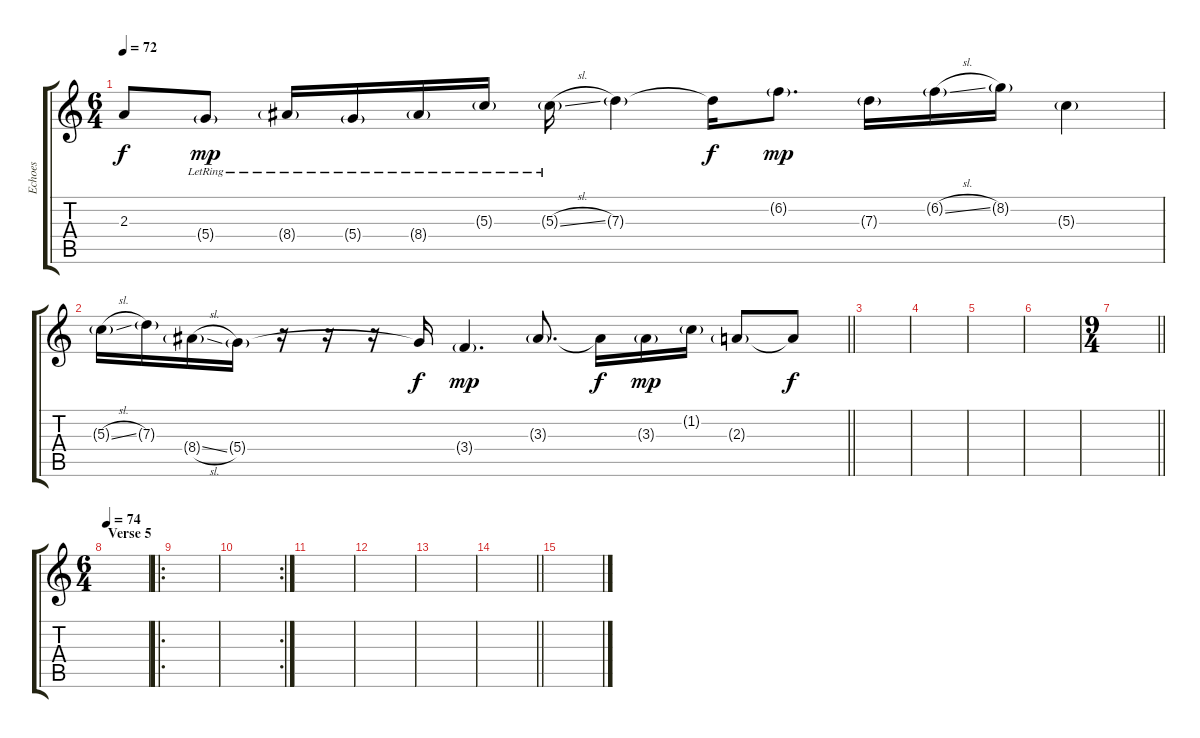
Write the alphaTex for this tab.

\track ("Echoes" "Echoes") {instrument electricguitarjazz}
\staff {score tabs}
\tuning (E4 B3 G3 D3 A2 E2) {hide}
\ts (6 4)
\tempo 72
\clef g2
\ks c
2.3{t}.8{dy f} 5.4{g lr}.8{dy mp} 8.4{g lr}.16 5.4{g lr}.16 8.4{g lr}.16 5.3{g lr}.16 5.3{sl g lr}.16 7.3{g}.4 7.3{t}.16{dy f} 6.2{g}.8{d dy mp} 7.3{g}.16 6.2{sl g}.16 8.2{g}.16 5.3{g}.4 |
\barLineRight lightlight
5.3{sl g}.16 7.3{g}.16 8.4{sl g}.16 5.4{g}.16 r.16 r.16 r.16 5.4{t}.16{dy f} 3.4{g}.4{d dy mp} 3.3{g}.8{d} 3.3{t}.16{dy f} 3.3{g}.16{dy mp} 1.2{g}.16 2.3{g}.8 2.3{t}.8{dy f} |
\section ("" "")
|
|
|
|
\ts (9 4)
\barLineRight lightlight
|
\ts (6 4)
\section ("" "Verse 5")
\tempo 74
|
\ro
|
\rc 2
|
|
|
|
\barLineRight lightlight
|
\section ("" "")
